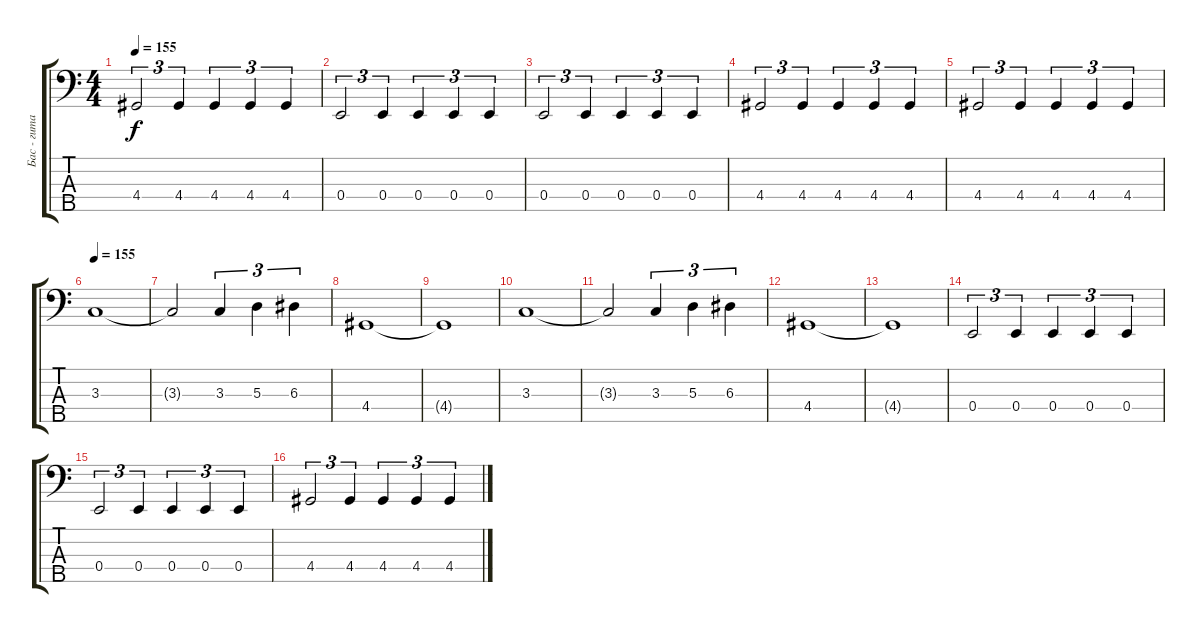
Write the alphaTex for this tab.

\track ("Бас - гитара" "Бас - гита") {instrument electricbassfinger}
\staff {score tabs}
\tuning (G2 D2 A1 E1 B0) {hide}
\ts (4 4)
\tempo 155
\clef f4
\ks c
4.4.2{tu (3 2) dy f} 4.4.4{tu (3 2)} 4.4.4{tu (3 2)} 4.4.4{tu (3 2)} 4.4.4{tu (3 2)} |
0.4.2{tu (3 2)} 0.4.4{tu (3 2)} 0.4.4{tu (3 2)} 0.4.4{tu (3 2)} 0.4.4{tu (3 2)} |
0.4.2{tu (3 2)} 0.4.4{tu (3 2)} 0.4.4{tu (3 2)} 0.4.4{tu (3 2)} 0.4.4{tu (3 2)} |
4.4.2{tu (3 2)} 4.4.4{tu (3 2)} 4.4.4{tu (3 2)} 4.4.4{tu (3 2)} 4.4.4{tu (3 2)} |
4.4.2{tu (3 2)} 4.4.4{tu (3 2)} 4.4.4{tu (3 2)} 4.4.4{tu (3 2)} 4.4.4{tu (3 2)} |
\tempo 155
3.3.1 |
3.3{t}.2 3.3.4{tu (3 2)} 5.3.4{tu (3 2)} 6.3.4{tu (3 2)} |
4.4.1 |
4.4{t}.1 |
3.3.1 |
3.3{t}.2 3.3.4{tu (3 2)} 5.3.4{tu (3 2)} 6.3.4{tu (3 2)} |
4.4.1 |
4.4{t}.1 |
0.4.2{tu (3 2)} 0.4.4{tu (3 2)} 0.4.4{tu (3 2)} 0.4.4{tu (3 2)} 0.4.4{tu (3 2)} |
0.4.2{tu (3 2)} 0.4.4{tu (3 2)} 0.4.4{tu (3 2)} 0.4.4{tu (3 2)} 0.4.4{tu (3 2)} |
4.4.2{tu (3 2)} 4.4.4{tu (3 2)} 4.4.4{tu (3 2)} 4.4.4{tu (3 2)} 4.4.4{tu (3 2)}
